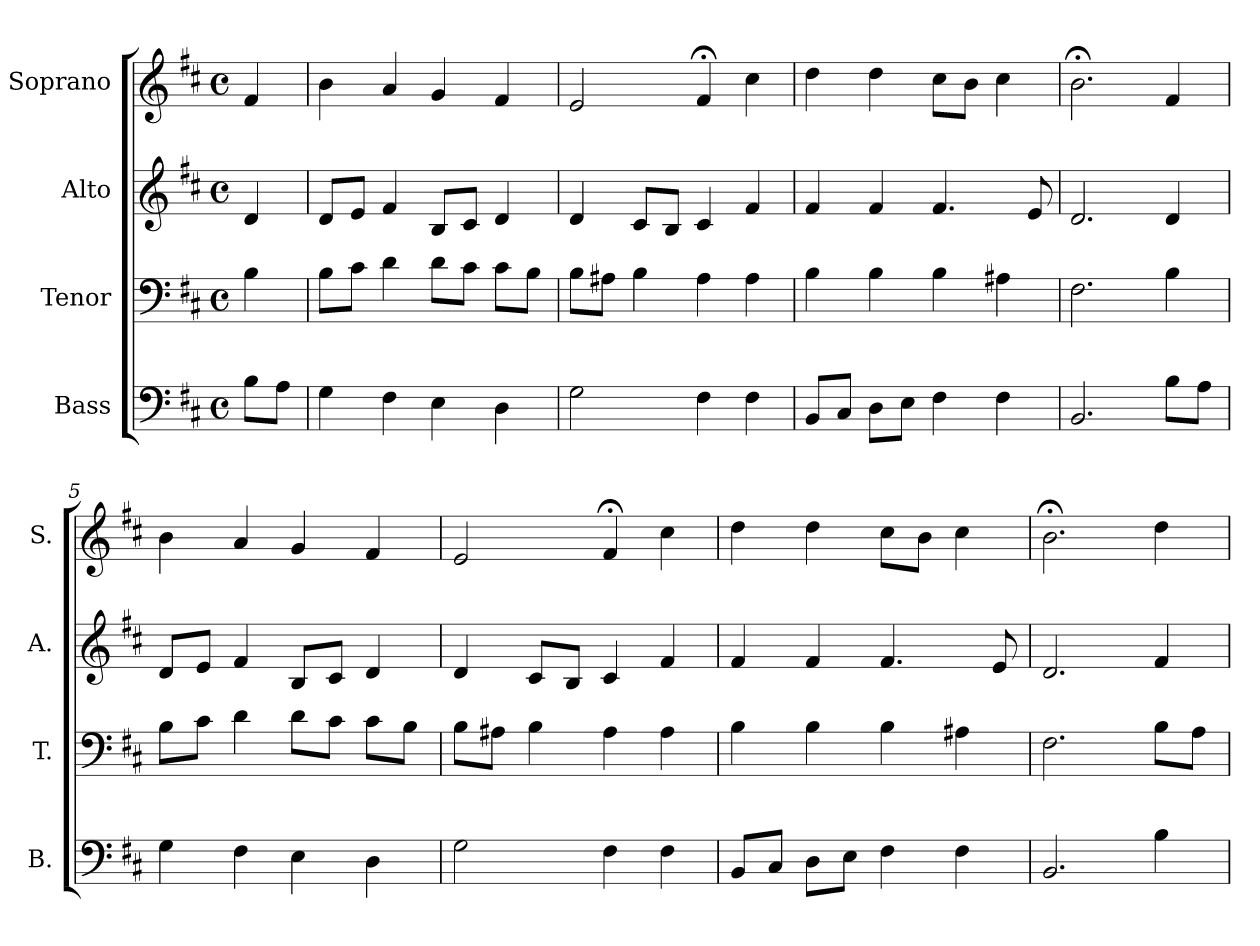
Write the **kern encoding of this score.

**kern	**kern	**kern	**kern
*part4	*part3	*part2	*part1
*staff4	*staff3	*staff2	*staff1
*I"Bass	*I"Tenor	*I"Alto	*I"Soprano
*I'B.	*I'T.	*I'A.	*I'S.
*clefF4	*clefF4	*clefG2	*clefG2
*k[f#c#]	*k[f#c#]	*k[f#c#]	*k[f#c#]
*b:	*b:	*b:	*b:
*M4/4	*M4/4	*M4/4	*M4/4
*met(c)	*met(c)	*met(c)	*met(c)
=	=	=	=
8B\L	4B\	4d/	4f#/
8A\J	.	.	.
=1	=1	=1	=1
4G\	8B\L	8d/L	4b\
.	8c#\J	8e/J	.
4F#\	4d\	4f#/	4a/
4E\	8d\L	8B/L	4g/
.	8c#\J	8c#/J	.
4D\	8c#\L	4d/	4f#/
.	8B\J	.	.
=2	=2	=2	=2
2G\	8B\L	4d/	2e/
.	8A#X\J	.	.
.	4B\	8c#/L	.
.	.	8B/J	.
4F#\	4A#\	4c#/	4f#;</
4F#\	4A#\	4f#/	4cc#\
=3	=3	=3	=3
8BB/L	4B\	4f#/	4dd\
8C#/J	.	.	.
8D\L	4B\	4f#/	4dd\
8E\J	.	.	.
4F#\	4B\	4.f#/	8cc#\L
.	.	.	8b\J
4F#\	4A#X\	.	4cc#\
.	.	8e/	.
!!LO:LB:g=z
=4	=4	=4	=4
2.BB/	2.F#\	2.d/	2.b;<\
8B\L	4B\	4d/	4f#/
8A\J	.	.	.
=5	=5	=5	=5
4G\	8B\L	8d/L	4b\
.	8c#\J	8e/J	.
4F#\	4d\	4f#/	4a/
4E\	8d\L	8B/L	4g/
.	8c#\J	8c#/J	.
4D\	8c#\L	4d/	4f#/
.	8B\J	.	.
=6	=6	=6	=6
2G\	8B\L	4d/	2e/
.	8A#X\J	.	.
.	4B\	8c#/L	.
.	.	8B/J	.
4F#\	4A#\	4c#/	4f#;</
4F#\	4A#\	4f#/	4cc#\
=7	=7	=7	=7
8BB/L	4B\	4f#/	4dd\
8C#/J	.	.	.
8D\L	4B\	4f#/	4dd\
8E\J	.	.	.
4F#\	4B\	4.f#/	8cc#\L
.	.	.	8b\J
4F#\	4A#X\	.	4cc#\
.	.	8e/	.
!!LO:LB:g=z
=8	=8	=8	=8
2.BB/	2.F#\	2.d/	2.b;<\
4B\	8B\L	4f#/	4dd\
.	8A\J	.	.
=	=	=	=
*-	*-	*-	*-
